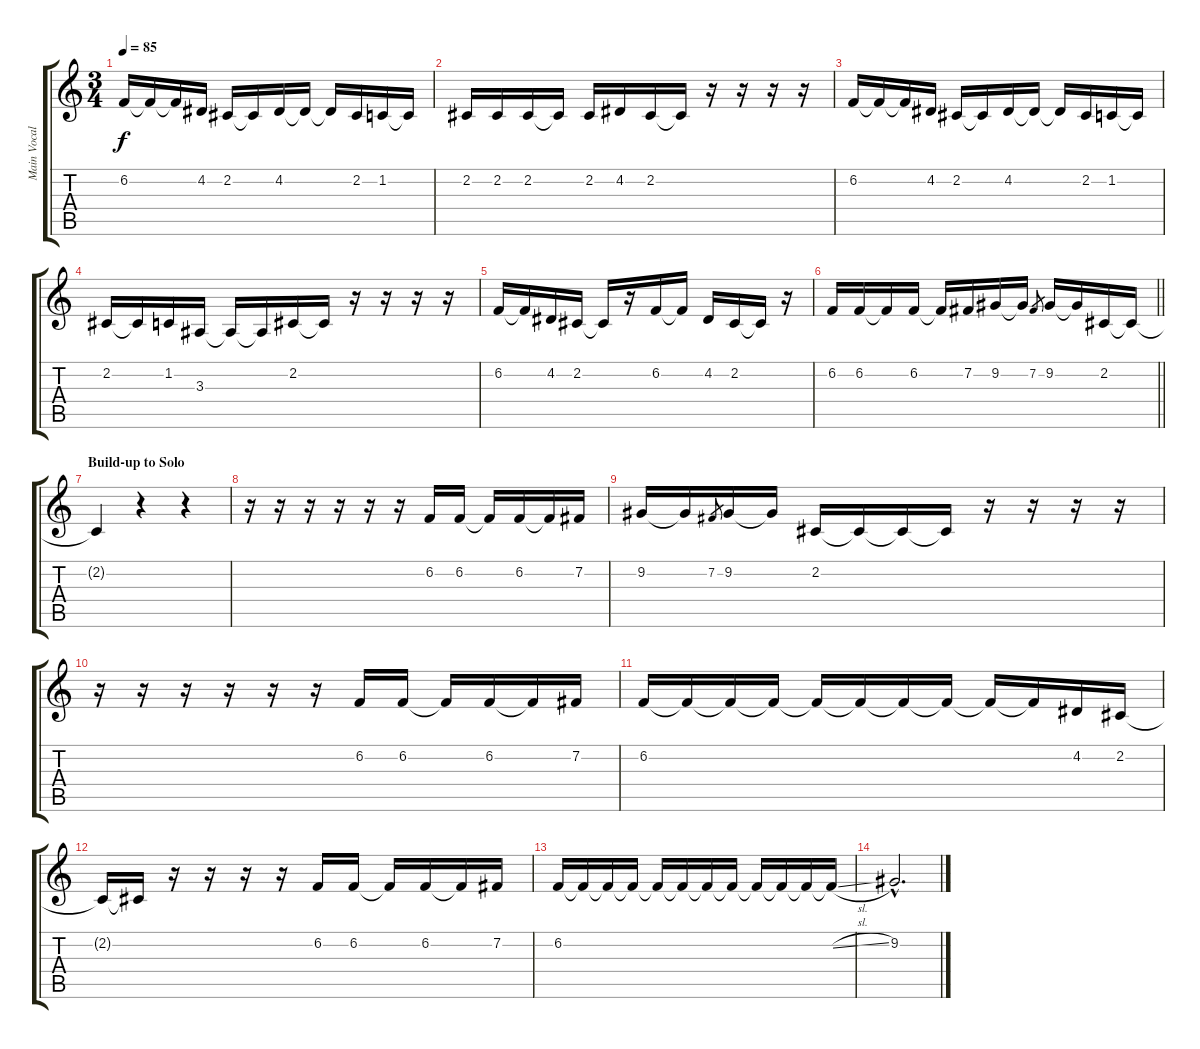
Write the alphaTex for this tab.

\track ("Main Vocal" "Main Vocal") {instrument lead6voice}
\staff {score tabs}
\tuning (E4 B3 G3 D3 A2 E2) {hide}
\ts (3 4)
\tempo 85
\clef g2
\ks c
6.2.16{dy f} 6.2{t}.16 6.2{t}.16 4.2.16 2.2.16 2.2{t}.16 4.2.16 4.2{t}.16 4.2{t}.16 2.2.16 1.2.16 1.2{t}.16 |
2.2.16 2.2.16 2.2.16 2.2{t}.16 2.2.16 4.2.16 2.2.16 2.2{t}.16 r.16 r.16 r.16 r.16 |
6.2.16 6.2{t}.16 6.2{t}.16 4.2.16 2.2.16 2.2{t}.16 4.2.16 4.2{t}.16 4.2{t}.16 2.2.16 1.2.16 1.2{t}.16 |
2.2.16 2.2{t}.16 1.2.16 3.3.16 3.3{t}.16 3.3{t}.16 2.2.16 2.2{t}.16 r.16 r.16 r.16 r.16 |
6.2.16 6.2{t}.16 4.2.16 2.2.16 2.2{t}.16 r.16 6.2.16 6.2{t}.16 4.2.16 2.2.16 2.2{t}.16 r.16 |
\barLineRight lightlight
6.2.16 6.2.16 6.2{t}.16 6.2.16 6.2{t}.16 7.2.16 9.2.16 9.2{t}.16 7.2.8{gr} 9.2.16 9.2{t}.16 2.2.16 2.2{t}.16 |
\section ("" "Build-up to Solo")
2.2{t}.4 r.4 r.4 |
r.16 r.16 r.16 r.16 r.16 r.16 6.2.16 6.2.16 6.2{t}.16 6.2.16 6.2{t}.16 7.2.16 |
9.2.16 9.2{t}.16 7.2.8{gr} 9.2.16 9.2{t}.16 2.2.16 2.2{t}.16 2.2{t}.16 2.2{t}.16 r.16 r.16 r.16 r.16 |
r.16 r.16 r.16 r.16 r.16 r.16 6.2.16 6.2.16 6.2{t}.16 6.2.16 6.2{t}.16 7.2.16 |
6.2.16 6.2{t}.16 6.2{t}.16 6.2{t}.16 6.2{t}.16 6.2{t}.16 6.2{t}.16 6.2{t}.16 6.2{t}.16 6.2{t}.16 4.2.16 2.2.16 |
2.2{t}.16 2.2{t}.16 r.16 r.16 r.16 r.16 6.2.16 6.2.16 6.2{t}.16 6.2.16 6.2{t}.16 7.2.16 |
6.2.16 6.2{t}.16 6.2{t}.16 6.2{t}.16 6.2{t}.16 6.2{t}.16 6.2{t}.16 6.2{t}.16 6.2{t}.16 6.2{t}.16 6.2{t}.16 6.2{sl t}.16 |
9.2{hac}.2{d}
